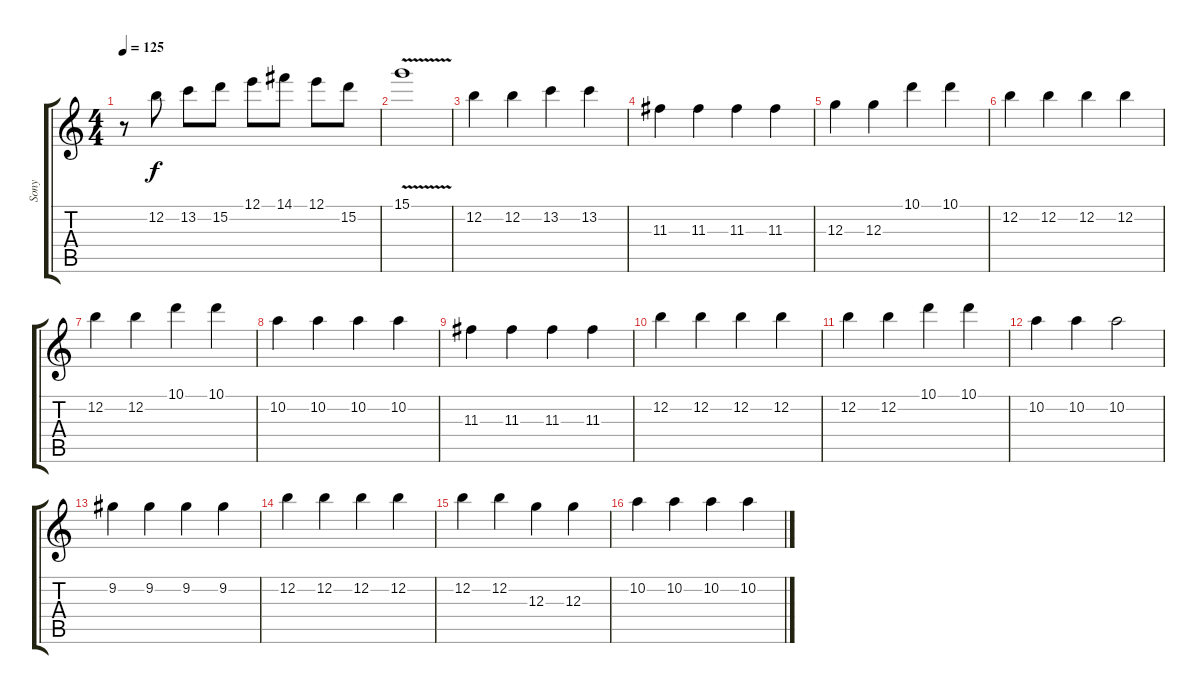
\track ("Sony" "Sony") {instrument distortionguitar}
\staff {score tabs}
\tuning (E4 B3 G3 D3 A2 E2) {hide}
\ts (4 4)
\tempo 125
\clef g2
\ks c
r.8{dy f} 12.2.8 13.2.8 15.2.8 12.1.8 14.1.8 12.1.8 15.2.8 |
15.1{v}.1 |
12.2.4 12.2.4 13.2.4 13.2.4 |
11.3.4 11.3.4 11.3.4 11.3.4 |
12.3.4 12.3.4 10.1.4 10.1.4 |
12.2.4 12.2.4 12.2.4 12.2.4 |
12.2.4 12.2.4 10.1.4 10.1.4 |
10.2.4 10.2.4 10.2.4 10.2.4 |
11.3.4 11.3.4 11.3.4 11.3.4 |
12.2.4 12.2.4 12.2.4 12.2.4 |
12.2.4 12.2.4 10.1.4 10.1.4 |
10.2.4 10.2.4 10.2.2 |
9.2.4 9.2.4 9.2.4 9.2.4 |
12.2.4 12.2.4 12.2.4 12.2.4 |
12.2.4 12.2.4 12.3.4 12.3.4 |
10.2.4 10.2.4 10.2.4 10.2.4
